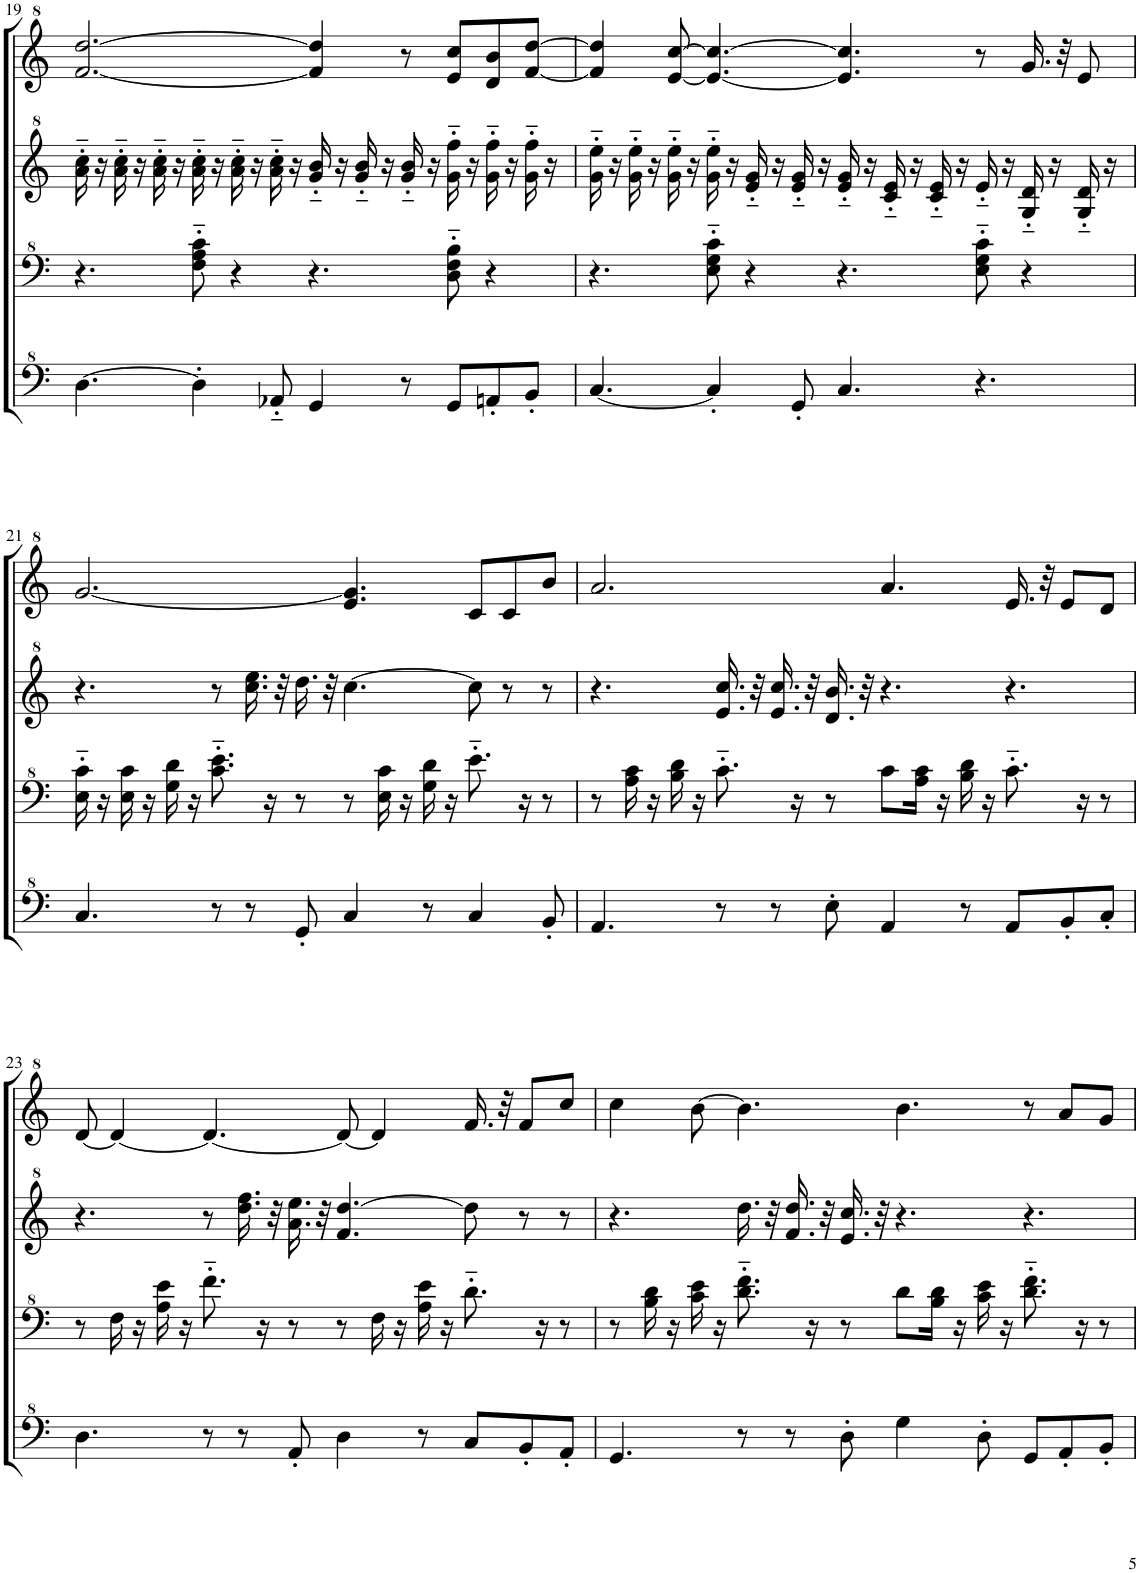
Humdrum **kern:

**kern	**kern	**kern	**kern
*part1	*part1	*part1	*part1
*staff4	*staff3	*staff2	*staff1
*I"Model III	*	*	*
!!LO:PB:g=z
*clefF^4	*clefF^4	*clefG^2	*clefG^2
*k[]	*k[]	*k[]	*k[]
*M12/8	*M12/8	*M12/8	*M12/8
=19	=19	=19	=19
[4.d\	4.r	16aa\'~ 16ccc\'~	[2.ff/ [2.ddd/
.	.	16r	.
.	.	16aa\'~ 16ccc\'~	.
.	.	16r	.
.	.	16aa\'~ 16ccc\'~	.
.	.	16r	.
4d'\]	8f\'~ 8a\'~ 8cc\'~	16aa\'~ 16ccc\'~	.
.	.	16r	.
.	4r	16aa\'~ 16ccc\'~	.
.	.	16r	.
8A-X'~/	.	16aa\'~ 16ccc\'~	.
.	.	16r	.
4G/	4.r	16gg/'~ 16bb/'~	4ff/] 4ddd/]
.	.	16r	.
.	.	16gg/'~ 16bb/'~	.
.	.	16r	.
8r	.	16gg/'~ 16bb/'~	8r
.	.	16r	.
8G/L	8d\'~ 8f\'~ 8b\'~	16gg\'~ 16fff\'~	8ee/ 8ccc/L
.	.	16r	.
8An'/	4r	16gg\'~ 16fff\'~	8dd/ 8bb/
.	.	16r	.
8B'/J	.	16gg\'~ 16fff\'~	[8ff/ [8ddd/J
.	.	16r	.
=20	=20	=20	=20
[4.c/	4.r	16gg\'~ 16eee\'~	4ff/] 4ddd/]
.	.	16r	.
.	.	16gg\'~ 16eee\'~	.
.	.	16r	.
.	.	16gg\'~ 16eee\'~	[8ee/ [8ccc/
.	.	16r	.
4c'/]	8e\'~ 8g\'~ 8cc\'~	16gg\'~ 16eee\'~	4.ee/_ 4.ccc/_
.	.	16r	.
.	4r	16ee/'~ 16gg/'~	.
.	.	16r	.
8G'/	.	16ee/'~ 16gg/'~	.
.	.	16r	.
4.c/	4.r	16ee/'~ 16gg/'~	4.ee/] 4.ccc/]
.	.	16r	.
.	.	16cc/'~ 16ee/'~	.
.	.	16r	.
.	.	16cc/'~ 16ee/'~	.
.	.	16r	.
4.r	8e\'~ 8g\'~ 8cc\'~	16ee'~/	8r
.	.	16r	.
.	4r	16g/'~ 16dd/'~	16.gg/
.	.	16r	.
.	.	.	32r
.	.	16g/'~ 16dd/'~	8ee/
.	.	16r	.
!!LO:LB:g=z
=21	=21	=21	=21
4.c/	16e\'~ 16cc\'~	4.r	[2.gg/
.	16r	.	.
.	16e\ 16cc\	.	.
.	16r	.	.
.	16g\ 16dd\	.	.
.	16r	.	.
8r	8.cc\'~ 8.ee\'~	8r	.
8r	.	16.ccc\ 16.eee\	.
.	16r	.	.
.	.	32r	.
8G'/	8r	16.ddd\	.
.	.	32r	.
4c/	8r	[4.ccc\	4.ee/ 4.gg/]
.	16e\ 16cc\	.	.
.	16r	.	.
8r	16g\ 16dd\	.	.
.	16r	.	.
4c/	8.ee'~\	8ccc\]	8cc/L
.	.	8r	8cc/
.	16r	.	.
8B'/	8r	8r	8bb/J
=22	=22	=22	=22
4.A/	8r	4.r	2.aa/
.	16a\ 16cc\	.	.
.	16r	.	.
.	16b\ 16dd\	.	.
.	16r	.	.
8r	8.cc'~\	16.ee/ 16.ccc/	.
.	.	32r	.
8r	.	16.ee/ 16.ccc/	.
.	16r	.	.
.	.	32r	.
8e'\	8r	16.dd/ 16.bb/	.
.	.	32r	.
4A/	8cc\L	4.r	4.aa/
.	16a\ 16cc\Jk	.	.
.	16r	.	.
8r	16b\ 16dd\	.	.
.	16r	.	.
8A/L	8.cc'~\	4.r	16.ee/
.	.	.	32r
8B'/	.	.	8ee/L
.	16r	.	.
8c'/J	8r	.	8dd/J
!!LO:LB:g=z
=23	=23	=23	=23
4.d\	8r	4.r	[8dd/
.	16f\	.	4dd/_
.	16r	.	.
.	16a\ 16ee\	.	.
.	16r	.	.
8r	8.ff'~\	8r	4.dd/_
8r	.	16.ddd\ 16.fff\	.
.	16r	.	.
.	.	32r	.
8A'/	8r	16.aa\ 16.eee\	.
.	.	32r	.
4d\	8r	4.ff/ [4.ddd/	8dd/_
.	16f\	.	4dd/]
.	16r	.	.
8r	16a\ 16ee\	.	.
.	16r	.	.
8c/L	8.dd'~\	8ddd\]	16.ff/
.	.	.	32r
8B'/	.	8r	8ff/L
.	16r	.	.
8A'/J	8r	8r	8ccc/J
=24	=24	=24	=24
4.G/	8r	4.r	4ccc\
.	16b\ 16dd\	.	.
.	16r	.	.
.	16cc\ 16ee\	.	[8bb\
.	16r	.	.
8r	8.dd\'~ 8.ff\'~	16.ddd\	4.bb\]
.	.	32r	.
8r	.	16.ff/ 16.ddd/	.
.	16r	.	.
.	.	32r	.
8d'\	8r	16.ee/ 16.ccc/	.
.	.	32r	.
4g\	8dd\L	4.r	4.bb\
.	16b\ 16dd\Jk	.	.
.	16r	.	.
8d'\	16cc\ 16ee\	.	.
.	16r	.	.
8G/L	8.dd\'~ 8.ff\'~	4.r	8r
8A'/	.	.	8aa/L
.	16r	.	.
8B'/J	8r	.	8gg/J
=	=	=	=
*-	*-	*-	*-
